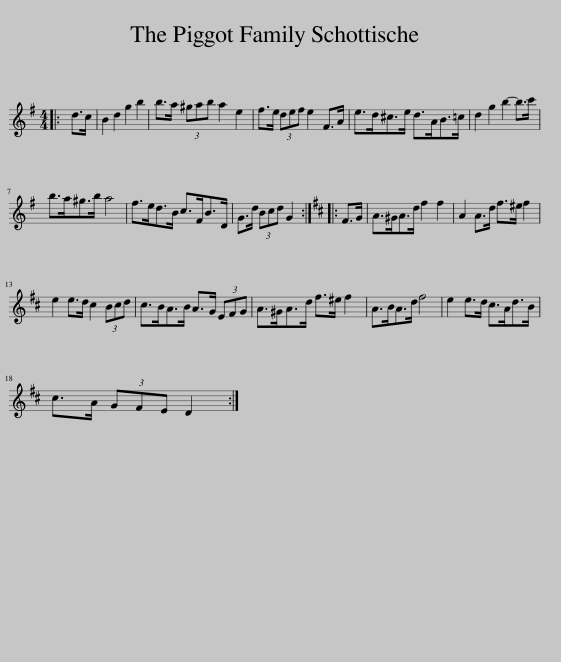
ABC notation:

X:1
L:1/8
M:4/4
I:linebreak $
K:G
V:1 treble
V:1
|: d>c | B2 d2 g2 b2 | b>a (3^gab a2 e2 | f>e (3def e2 F>A | e>d^c>e d>AB>=c | %5
 d2 g2 b2- b>c' |$ b>a^g>b a4 | f>ed>B c>FB>D | G>d (3Bcd G2 ::[K:D] F>G | %10
 A>^GA>d f2 f2 | A2 A>d f>^e f2 |$ e2 e>d c2 (3Bcd | c>BA>B A>G (3EFG | A>^GA>d f>^e f2 | %15
 A>BA>d f4 | e2 e>d c>Ad>B |$ c>A (3GFE D2 :| %18
